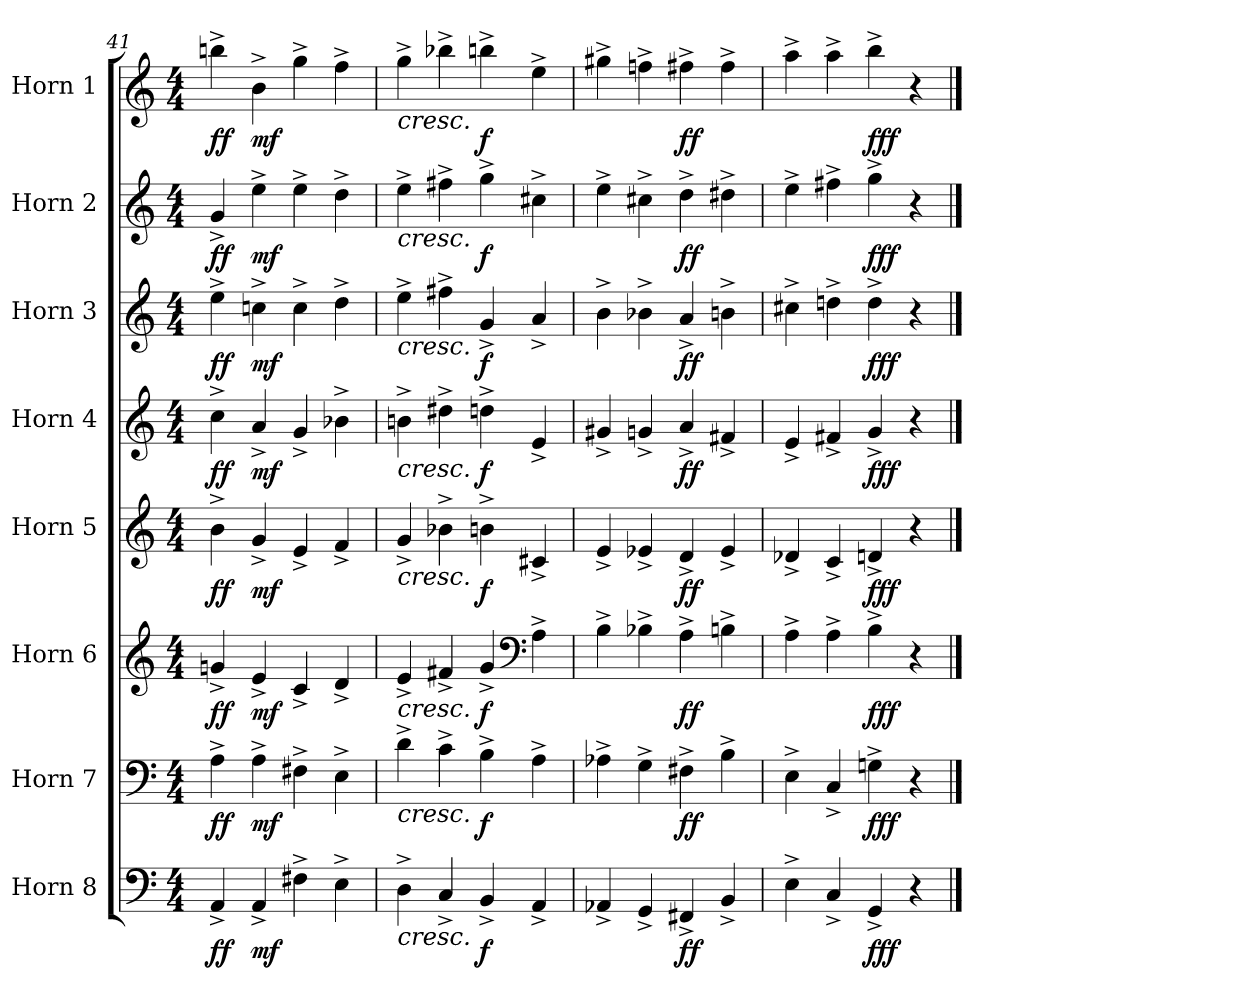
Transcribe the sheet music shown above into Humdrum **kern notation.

**kern	**dynam	**kern	**dynam	**kern	**dynam	**kern	**dynam	**kern	**dynam	**kern	**dynam	**kern	**dynam	**kern	**dynam
*part8	*part8	*part7	*part7	*part6	*part6	*part5	*part5	*part4	*part4	*part3	*part3	*part2	*part2	*part1	*part1
*staff8	*staff8	*staff7	*staff7	*staff6	*staff6	*staff5	*staff5	*staff4	*staff4	*staff3	*staff3	*staff2	*staff2	*staff1	*staff1
*I"Horn 8	*	*I"Horn 7	*	*I"Horn 6	*	*I"Horn 5	*	*I"Horn 4	*	*I"Horn 3	*	*I"Horn 2	*	*I"Horn 1	*
*clefF4	*	*clefF4	*	*clefG2	*	*clefG2	*	*clefG2	*	*clefG2	*	*clefG2	*	*clefG2	*
*ITrd4c7	*	*ITrd4c7	*	*ITrd4c7	*	*ITrd4c7	*	*ITrd4c7	*	*ITrd4c7	*	*ITrd4c7	*	*ITrd4c7	*
*k[b-]	*	*k[b-]	*	*k[b-]	*	*k[b-]	*	*k[b-]	*	*k[b-]	*	*k[b-]	*	*k[b-]	*
*M4/4	*	*M4/4	*	*M4/4	*	*M4/4	*	*M4/4	*	*M4/4	*	*M4/4	*	*M4/4	*
=41	=41	=41	=41	=41	=41	=41	=41	=41	=41	=41	=41	=41	=41	=41	=41
!	!LO:DY:b	!	!LO:DY:b	!	!LO:DY:b	!	!LO:DY:b	!	!LO:DY:b	!	!LO:DY:b	!	!LO:DY:b	!	!LO:DY:b
4DD^/	ff	4D^\	ff	4cn^/	ff	4e^\	ff	4f^\	ff	4a^\	ff	4c^/	ff	4een^\	ff
!	!LO:DY:b	!	!LO:DY:b	!	!LO:DY:b	!	!LO:DY:b	!	!LO:DY:b	!	!LO:DY:b	!	!LO:DY:b	!	!LO:DY:b
4DD^/	mf	4D^\	mf	4A^/	mf	4c^/	mf	4d^/	mf	4fn^\	mf	4a^\	mf	4e^\	mf
4BBn^\	.	4BBn^\	.	4F^/	.	4A^/	.	4c^/	.	4f^\	.	4a^\	.	4cc^\	.
4AA^\	.	4AA^\	.	4G^/	.	4B-^/	.	4e-X^\	.	4g^\	.	4g^\	.	4b-^\	.
=42	=42	=42	=42	=42	=42	=42	=42	=42	=42	=42	=42	=42	=42	=42	=42
!	!LO:HP:b	!	!LO:HP:b	!	!LO:HP:b	!	!LO:HP:b	!	!LO:HP:b	!	!LO:HP:b	!	!LO:HP:b	!	!LO:HP:b
4GG^\	<	4G^\	<	4A^/	<	4c^/	<	4en^\	<	4a^\	<	4a^\	<	4cc^\	<
4FF^/	.	4F^\	.	4Bn^/	.	4e-X^\	.	4g#X^\	.	4bn^\	.	4bn^\	.	4ee-X^\	.
!	!LO:DY:b	!	!LO:DY:b	!	!LO:DY:b	!	!LO:DY:b	!	!LO:DY:b	!	!LO:DY:b	!	!LO:DY:b	!	!LO:DY:b
4EE^/	f	4E^\	f	4c^/	f	4en^\	f	4gn^\	f	4c^/	f	4cc^\	f	4een^\	f
*	*	*	*	*clefF4	*	*	*	*	*	*	*	*	*	*	*
4DD^/	.	4D^\	.	4D^\	.	4F#X^/	.	4A^/	.	4d^/	.	4f#X^\	.	4a^\	.
!!LO:PB:g=z
=43	=43	=43	=43	=43	=43	=43	=43	=43	=43	=43	=43	=43	=43	=43	=43
4DD-X^/	.	4D-X^\	.	4E^\	.	4A^/	.	4c#X^/	.	4e^\	.	4a^\	.	4cc#X^\	.
4CC^/	.	4C^\	.	4E-X^\	.	4A-X^/	.	4cn^/	.	4e-X^\	.	4f#X^\	.	4b-X^\	.
!	!LO:DY:b	!	!LO:DY:b	!	!LO:DY:b	!	!LO:DY:b	!	!LO:DY:b	!	!LO:DY:b	!	!LO:DY:b	!	!LO:DY:b
4BBBn^/	ff	4BBn^\	ff	4D^\	ff	4G^/	ff	4d^/	ff	4d^/	ff	4g^\	ff	4bn^\	ff
4EE^/	.	4E^\	.	4En^\	.	4A-^/	.	4Bn^/	.	4en^\	.	4g#X^\	.	4b^\	.
=44	=44	=44	=44	=44	=44	=44	=44	=44	=44	=44	=44	=44	=44	=44	=44
4AA^\	.	4AA^\	.	4D^\	.	4G-X^/	.	4A^/	.	4f#X^\	.	4a^\	.	4dd^\	.
4FF^/	[	4FF^/	[	4D^\	[	4F^/	[	4Bn^/	[	4gn^\	[	4bn^\	[	4dd^\	[
!	!LO:DY:b	!	!LO:DY:b	!	!LO:DY:b	!	!LO:DY:b	!	!LO:DY:b	!	!LO:DY:b	!	!LO:DY:b	!	!LO:DY:b
4CC^/	fff	4Cn^\	fff	4E^\	fff	4Gn^/	fff	4c^/	fff	4g^\	fff	4cc^\	fff	4ee^\	fff
4r	.	4r	.	4r	.	4r	.	4r	.	4r	.	4r	.	4r	.
==	==	==	==	==	==	==	==	==	==	==	==	==	==	==	==
*-	*-	*-	*-	*-	*-	*-	*-	*-	*-	*-	*-	*-	*-	*-	*-
